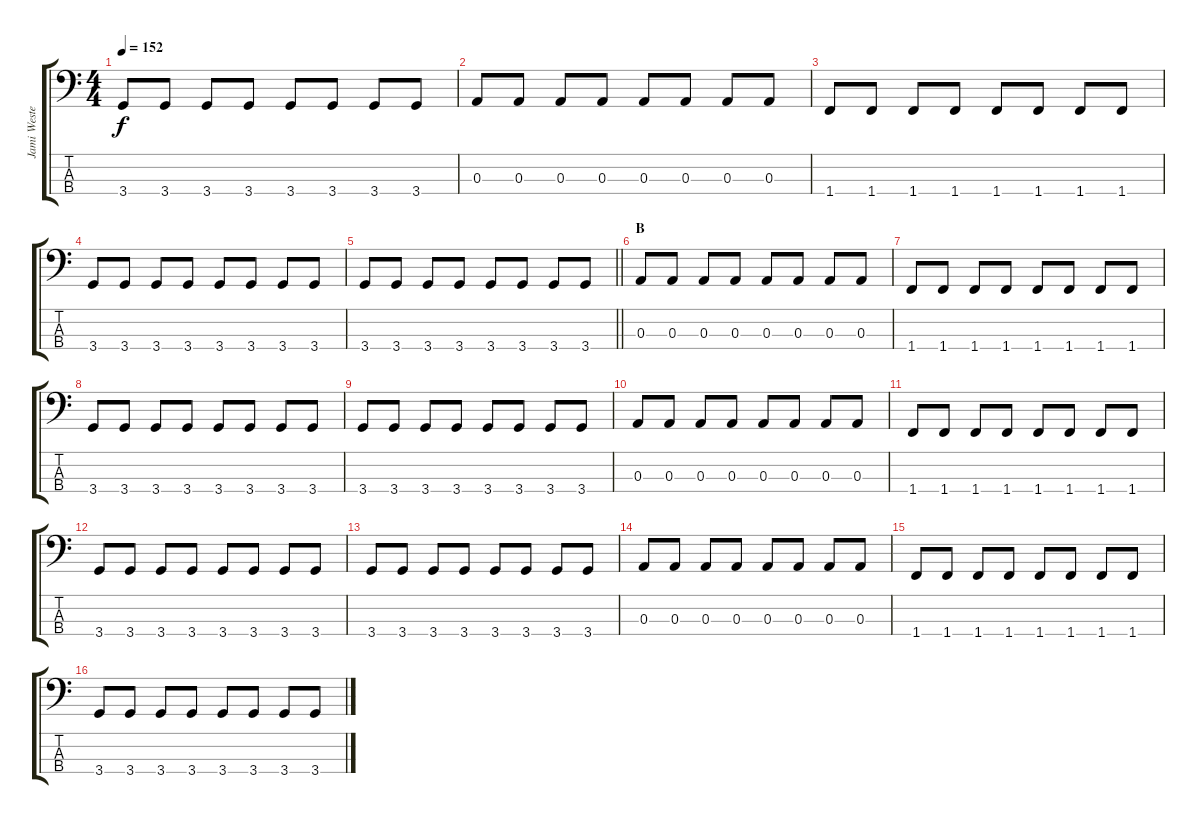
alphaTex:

\track ("Jami Westergård" "Jami Weste") {instrument slapbass1}
\staff {score tabs}
\tuning (G2 D2 A1 E1) {hide}
\ts (4 4)
\tempo 152
\clef f4
\ks aminor
3.4.8{dy f} 3.4.8 3.4.8 3.4.8 3.4.8 3.4.8 3.4.8 3.4.8 |
0.3.8 0.3.8 0.3.8 0.3.8 0.3.8 0.3.8 0.3.8 0.3.8 |
1.4.8 1.4.8 1.4.8 1.4.8 1.4.8 1.4.8 1.4.8 1.4.8 |
3.4.8 3.4.8 3.4.8 3.4.8 3.4.8 3.4.8 3.4.8 3.4.8 |
\barLineRight lightlight
3.4.8 3.4.8 3.4.8 3.4.8 3.4.8 3.4.8 3.4.8 3.4.8 |
\section ("" "B")
0.3.8 0.3.8 0.3.8 0.3.8 0.3.8 0.3.8 0.3.8 0.3.8 |
1.4.8 1.4.8 1.4.8 1.4.8 1.4.8 1.4.8 1.4.8 1.4.8 |
3.4.8 3.4.8 3.4.8 3.4.8 3.4.8 3.4.8 3.4.8 3.4.8 |
3.4.8 3.4.8 3.4.8 3.4.8 3.4.8 3.4.8 3.4.8 3.4.8 |
0.3.8 0.3.8 0.3.8 0.3.8 0.3.8 0.3.8 0.3.8 0.3.8 |
1.4.8 1.4.8 1.4.8 1.4.8 1.4.8 1.4.8 1.4.8 1.4.8 |
3.4.8 3.4.8 3.4.8 3.4.8 3.4.8 3.4.8 3.4.8 3.4.8 |
3.4.8 3.4.8 3.4.8 3.4.8 3.4.8 3.4.8 3.4.8 3.4.8 |
0.3.8 0.3.8 0.3.8 0.3.8 0.3.8 0.3.8 0.3.8 0.3.8 |
1.4.8 1.4.8 1.4.8 1.4.8 1.4.8 1.4.8 1.4.8 1.4.8 |
3.4.8 3.4.8 3.4.8 3.4.8 3.4.8 3.4.8 3.4.8 3.4.8
